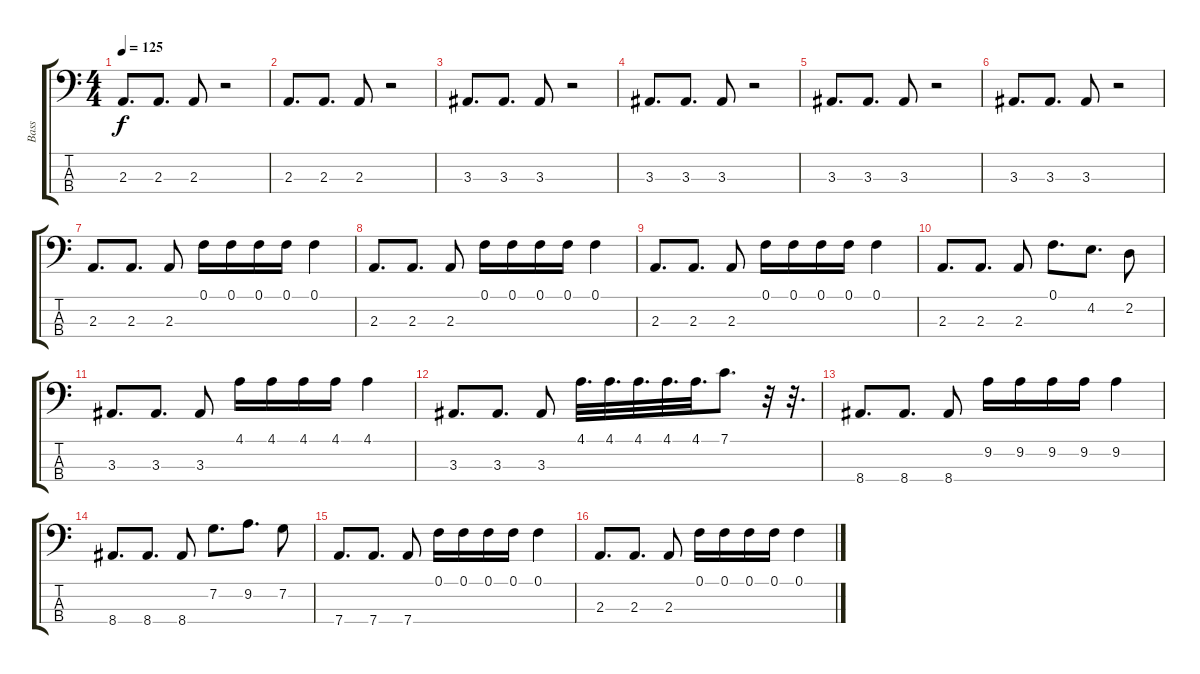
\track ("Bass" "Bass") {instrument electricbassfinger}
\staff {score tabs}
\tuning (F2 C2 G1 D1) {hide}
\ts (4 4)
\tempo 125
\clef f4
\ks c
2.3.8{d dy f} 2.3.8{d} 2.3.8 r.2 |
2.3.8{d} 2.3.8{d} 2.3.8 r.2 |
3.3.8{d} 3.3.8{d} 3.3.8 r.2 |
3.3.8{d} 3.3.8{d} 3.3.8 r.2 |
3.3.8{d} 3.3.8{d} 3.3.8 r.2 |
3.3.8{d} 3.3.8{d} 3.3.8 r.2 |
2.3.8{d} 2.3.8{d} 2.3.8 0.1.16 0.1.16 0.1.16 0.1.16 0.1.4 |
2.3.8{d} 2.3.8{d} 2.3.8 0.1.16 0.1.16 0.1.16 0.1.16 0.1.4 |
2.3.8{d} 2.3.8{d} 2.3.8 0.1.16 0.1.16 0.1.16 0.1.16 0.1.4 |
2.3.8{d} 2.3.8{d} 2.3.8 0.1.8{d} 4.2.8{d} 2.2.8 |
3.3.8{d} 3.3.8{d} 3.3.8 4.1.16 4.1.16 4.1.16 4.1.16 4.1.4 |
3.3.8{d} 3.3.8{d} 3.3.8 4.1.32{d} 4.1.32{d} 4.1.32{d} 4.1.32{d} 4.1.32{d} 7.1.8{d} r.32 r.32{d} |
8.4.8{d} 8.4.8{d} 8.4.8 9.2.16 9.2.16 9.2.16 9.2.16 9.2.4 |
8.4.8{d} 8.4.8{d} 8.4.8 7.2.8{d} 9.2.8{d} 7.2.8 |
7.4.8{d} 7.4.8{d} 7.4.8 0.1.16 0.1.16 0.1.16 0.1.16 0.1.4 |
2.3.8{d} 2.3.8{d} 2.3.8 0.1.16 0.1.16 0.1.16 0.1.16 0.1.4
